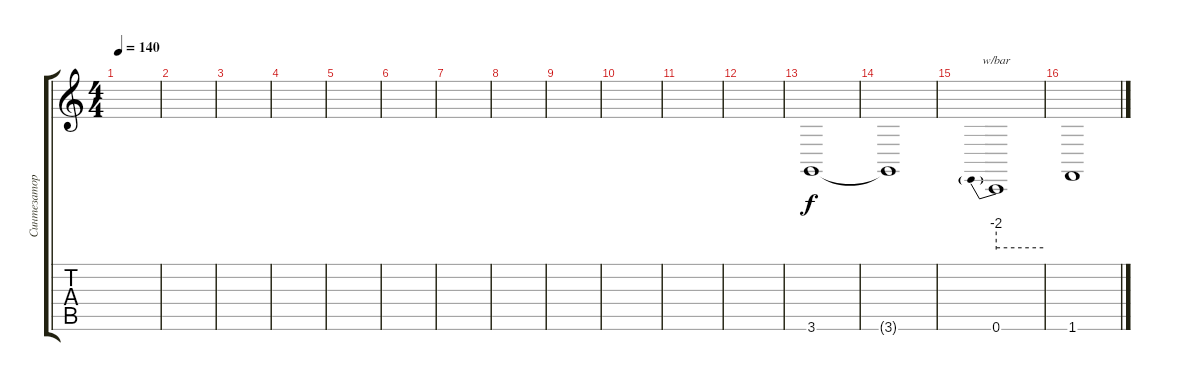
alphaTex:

\track ("Синтезатор" "Синтезатор") {instrument stringensemble1}
\staff {score tabs}
\tuning (E4 B3 G3 D3 A2 E2) {hide}
\ts (4 4)
\tempo 140
\clef g2
\ks c
|
|
|
|
|
|
|
|
|
|
|
|
3.6.1 |
3.6{t}.1 |
0.6.1{tbe (predive default 0 -8 60 -8)} |
1.6.1
